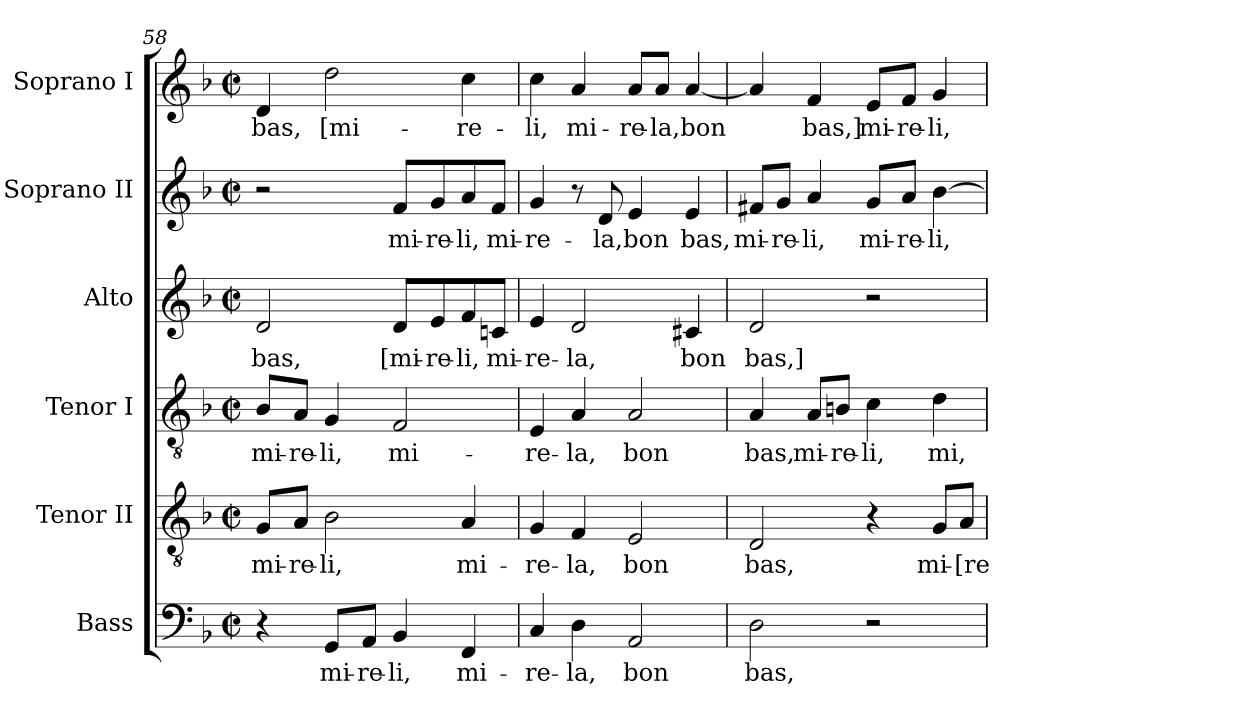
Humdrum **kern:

**kern	**text	**kern	**text	**kern	**text	**kern	**text	**kern	**text	**kern	**text
*part6	*part6	*part5	*part5	*part4	*part4	*part3	*part3	*part2	*part2	*part1	*part1
*staff6	*staff6	*staff5	*staff5	*staff4	*staff4	*staff3	*staff3	*staff2	*staff2	*staff1	*staff1
*I"Bass	*	*I"Tenor II	*	*I"Tenor I	*	*I"Alto	*	*I"Soprano II	*	*I"Soprano I	*
*I'B.	*	*I'T.	*	*I'T.	*	*I'A.	*	*I'S.	*	*I'S.	*
!!LO:LB:g=z
*clefF4	*	*clefGv2	*	*clefGv2	*	*clefG2	*	*clefG2	*	*clefG2	*
*	*	*ITrd7c12	*	*ITrd7c12	*	*	*	*	*	*	*
*k[b-]	*	*k[b-]	*	*k[b-]	*	*k[b-]	*	*k[b-]	*	*k[b-]	*
*d:	*	*d:	*	*d:	*	*d:	*	*d:	*	*d:	*
*M2/2	*	*M2/2	*	*M2/2	*	*M2/2	*	*M2/2	*	*M2/2	*
*met(c|)	*	*met(c|)	*	*met(c|)	*	*met(c|)	*	*met(c|)	*	*met(c|)	*
=58	=58	=58	=58	=58	=58	=58	=58	=58	=58	=58	=58
!	!	!	!LO:LY:b:color=#000000	!	!	!	!	!	!	!	!
!	!	!	!	!	!LO:LY:b:color=#000000	!	!	!	!	!	!
!	!	!	!	!	!	!	!LO:LY:b:color=#000000	!	!	!	!
!	!	!	!	!	!	!	!	!	!	!	!LO:LY:b:color=#000000
4r	.	8GGi/L	mi-	8BB-i/L	mi-	2di/	bas,	2r	.	4di/	bas,
!	!	!	!LO:LY:b:color=#000000	!	!	!	!	!	!	!	!
!	!	!	!	!	!LO:LY:b:color=#000000	!	!	!	!	!	!
.	.	8AAi/J	-re-	8AAi/J	-re-	.	.	.	.	.	.
!	!LO:LY:b:color=#000000	!	!	!	!	!	!	!	!	!	!
!	!	!	!LO:LY:b:color=#000000	!	!	!	!	!	!	!	!
!	!	!	!	!	!LO:LY:b:color=#000000	!	!	!	!	!	!
!	!	!	!	!	!	!	!	!	!	!	!LO:LY:b:color=#000000
8GGi/L	mi-	2BB-i\	-li,	4GGi/	-li,	.	.	.	.	2ddi\	[mi-
!	!LO:LY:b:color=#000000	!	!	!	!	!	!	!	!	!	!
8AAi/J	-re-	.	.	.	.	.	.	.	.	.	.
!	!LO:LY:b:color=#000000	!	!	!	!	!	!	!	!	!	!
!	!	!	!	!	!LO:LY:b:color=#000000	!	!	!	!	!	!
!	!	!	!	!	!	!	!LO:LY:b:color=#000000	!	!	!	!
!	!	!	!	!	!	!	!	!	!LO:LY:b:color=#000000	!	!
4BB-i/	-li,	.	.	2FFi/	mi-	8di/L	[mi-	8fi/L	mi-	.	.
!	!	!	!	!	!	!	!LO:LY:b:color=#000000	!	!	!	!
!	!	!	!	!	!	!	!	!	!LO:LY:b:color=#000000	!	!
.	.	.	.	.	.	8ei/	-re-	8gi/	-re-	.	.
!	!LO:LY:b:color=#000000	!	!	!	!	!	!	!	!	!	!
!	!	!	!LO:LY:b:color=#000000	!	!	!	!	!	!	!	!
!	!	!	!	!	!	!	!LO:LY:b:color=#000000	!	!	!	!
!	!	!	!	!	!	!	!	!	!LO:LY:b:color=#000000	!	!
!	!	!	!	!	!	!	!	!	!	!	!LO:LY:b:color=#000000
4FFi/	mi-	4AAi/	mi-	.	.	8fi/	-li,	8ai/	-li,	4cci\	-re-
!	!	!	!	!	!	!	!LO:LY:b:color=#000000	!	!	!	!
!	!	!	!	!	!	!	!	!	!LO:LY:b:color=#000000	!	!
.	.	.	.	.	.	8cni/J	mi-	8fi/J	mi-	.	.
=59	=59	=59	=59	=59	=59	=59	=59	=59	=59	=59	=59
!	!LO:LY:b:color=#000000	!	!	!	!	!	!	!	!	!	!
!	!	!	!LO:LY:b:color=#000000	!	!	!	!	!	!	!	!
!	!	!	!	!	!LO:LY:b:color=#000000	!	!	!	!	!	!
!	!	!	!	!	!	!	!LO:LY:b:color=#000000	!	!	!	!
!	!	!	!	!	!	!	!	!	!LO:LY:b:color=#000000	!	!
!	!	!	!	!	!	!	!	!	!	!	!LO:LY:b:color=#000000
4Ci/	-re-	4GGi/	-re-	4EEi/	-re-	4ei/	-re-	4gi/	-re-	4cci\	-li,
!	!LO:LY:b:color=#000000	!	!	!	!	!	!	!	!	!	!
!	!	!	!LO:LY:b:color=#000000	!	!	!	!	!	!	!	!
!	!	!	!	!	!LO:LY:b:color=#000000	!	!	!	!	!	!
!	!	!	!	!	!	!	!LO:LY:b:color=#000000	!	!	!	!
!	!	!	!	!	!	!	!	!	!	!	!LO:LY:b:color=#000000
4Di\	-la,	4FFi/	-la,	4AAi/	-la,	2di/	-la,	8r	.	4ai/	mi-
!	!	!	!	!	!	!	!	!	!LO:LY:b:color=#000000	!	!
.	.	.	.	.	.	.	.	8di/	-la,	.	.
!	!LO:LY:b:color=#000000	!	!	!	!	!	!	!	!	!	!
!	!	!	!LO:LY:b:color=#000000	!	!	!	!	!	!	!	!
!	!	!	!	!	!LO:LY:b:color=#000000	!	!	!	!	!	!
!	!	!	!	!	!	!	!	!	!LO:LY:b:color=#000000	!	!
!	!	!	!	!	!	!	!	!	!	!	!LO:LY:b:color=#000000
2AAi/	bon	2EEi/	bon	2AAi/	bon	.	.	4ei/	bon	8ai/L	-re-
!	!	!	!	!	!	!	!	!	!	!	!LO:LY:b:color=#000000
.	.	.	.	.	.	.	.	.	.	8ai/J	-la,
!	!	!	!	!	!	!	!LO:LY:b:color=#000000	!	!	!	!
!	!	!	!	!	!	!	!	!	!LO:LY:b:color=#000000	!	!
!	!	!	!	!	!	!	!	!	!	!	!LO:LY:b:color=#000000
.	.	.	.	.	.	4c#Xi/	bon	4ei/	bas,	[<4ai/	bon
=60	=60	=60	=60	=60	=60	=60	=60	=60	=60	=60	=60
!	!LO:LY:b:color=#000000	!	!	!	!	!	!	!	!	!	!
!	!	!	!LO:LY:b:color=#000000	!	!	!	!	!	!	!	!
!	!	!	!	!	!LO:LY:b:color=#000000	!	!	!	!	!	!
!	!	!	!	!	!	!	!LO:LY:b:color=#000000	!	!	!	!
!	!	!	!	!	!	!	!	!	!LO:LY:b:color=#000000	!	!
2Di\	bas,	2DDi/	bas,	4AAi/	bas,	2di/	bas,]	8f#Xi/L	mi-	4ai/]	.
!	!	!	!	!	!	!	!	!	!LO:LY:b:color=#000000	!	!
.	.	.	.	.	.	.	.	8gi/J	-re-	.	.
!	!	!	!	!	!LO:LY:b:color=#000000	!	!	!	!	!	!
!	!	!	!	!	!	!	!	!	!LO:LY:b:color=#000000	!	!
!	!	!	!	!	!	!	!	!	!	!	!LO:LY:b:color=#000000
.	.	.	.	8AAi/L	mi-	.	.	4ai/	-li,	4fi/	bas,]
!	!	!	!	!	!LO:LY:b:color=#000000	!	!	!	!	!	!
.	.	.	.	8BBni/J	-re-	.	.	.	.	.	.
!	!	!	!	!	!LO:LY:b:color=#000000	!	!	!	!	!	!
!	!	!	!	!	!	!	!	!	!LO:LY:b:color=#000000	!	!
!	!	!	!	!	!	!	!	!	!	!	!LO:LY:b:color=#000000
2r	.	4r	.	4Ci\	-li,	2r	.	8gi/L	mi-	8ei/L	mi-
!	!	!	!	!	!	!	!	!	!LO:LY:b:color=#000000	!	!
!	!	!	!	!	!	!	!	!	!	!	!LO:LY:b:color=#000000
.	.	.	.	.	.	.	.	8ai/J	-re-	8fi/J	-re-
!	!	!	!LO:LY:b:color=#000000	!	!	!	!	!	!	!	!
!	!	!	!	!	!LO:LY:b:color=#000000	!	!	!	!	!	!
!	!	!	!	!	!	!	!	!	!LO:LY:b:color=#000000	!	!
!	!	!	!	!	!	!	!	!	!	!	!LO:LY:b:color=#000000
.	.	8GGi/L	mi-	4Di\	mi,	.	.	[>4b-i\	-li,	4gi/	-li,
!	!	!	!LO:LY:b:color=#000000	!	!	!	!	!	!	!	!
.	.	8AAi/J	-[re-	.	.	.	.	.	.	.	.
=	=	=	=	=	=	=	=	=	=	=	=
*-	*-	*-	*-	*-	*-	*-	*-	*-	*-	*-	*-
